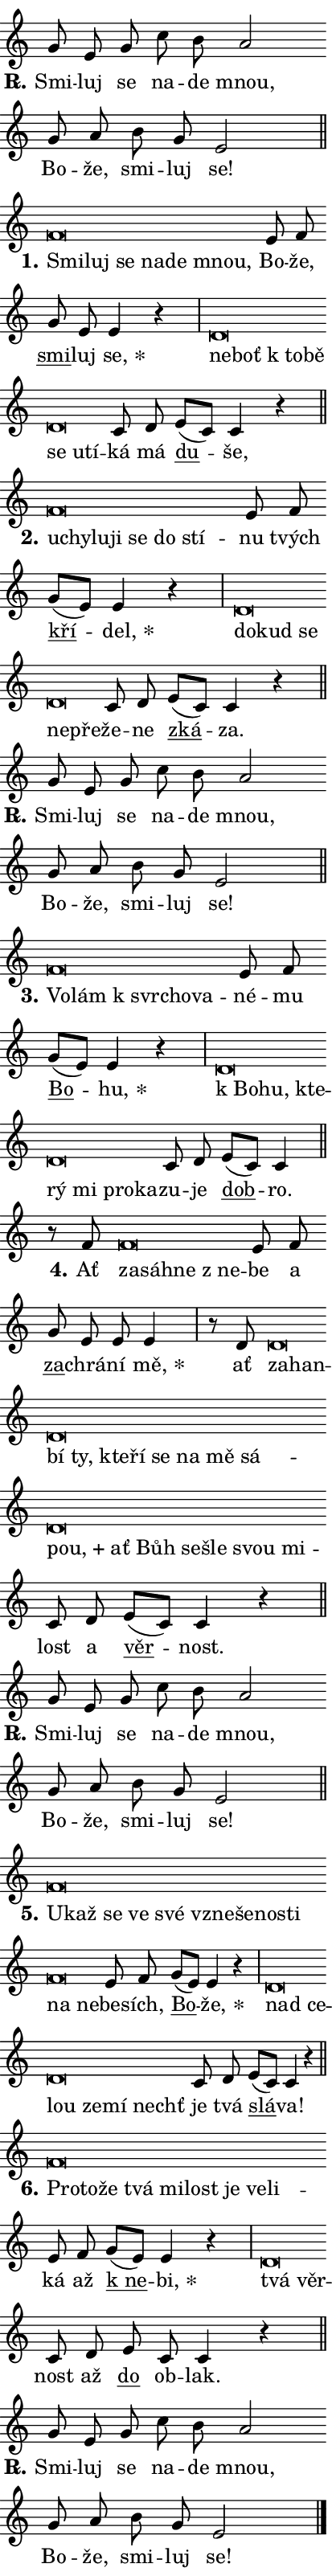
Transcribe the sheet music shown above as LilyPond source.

\version "2.24.0"
\header { tagline = "" }
\paper {
  indent = 0\cm
  top-margin = 0\cm
  right-margin = 0.13\cm % to fit lyric hyphens
  bottom-margin = 0\cm
  left-margin = 0\cm
  paper-width = 7\cm
  page-breaking = #ly:one-page-breaking
  system-system-spacing.basic-distance = #11
  score-system-spacing.basic-distance = #11
  ragged-last = ##f
}


%% Author: Thomas Morley
%% https://lists.gnu.org/archive/html/lilypond-user/2020-05/msg00002.html
#(define (line-position grob)
"Returns position of @var[grob} in current system:
   @code{'start}, if at first time-step
   @code{'end}, if at last time-step
   @code{'middle} otherwise
"
  (let* ((col (ly:item-get-column grob))
         (ln (ly:grob-object col 'left-neighbor))
         (rn (ly:grob-object col 'right-neighbor))
         (col-to-check-left (if (ly:grob? ln) ln col))
         (col-to-check-right (if (ly:grob? rn) rn col))
         (break-dir-left
           (and
             (ly:grob-property col-to-check-left 'non-musical #f)
             (ly:item-break-dir col-to-check-left)))
         (break-dir-right
           (and
             (ly:grob-property col-to-check-right 'non-musical #f)
             (ly:item-break-dir col-to-check-right))))
        (cond ((eqv? 1 break-dir-left) 'start)
              ((eqv? -1 break-dir-right) 'end)
              (else 'middle))))

#(define (tranparent-at-line-position vctor)
  (lambda (grob)
  "Relying on @code{line-position} select the relevant enry from @var{vctor}.
Used to determine transparency,"
    (case (line-position grob)
      ((end) (not (vector-ref vctor 0)))
      ((middle) (not (vector-ref vctor 1)))
      ((start) (not (vector-ref vctor 2))))))

noteHeadBreakVisibility =
#(define-music-function (break-visibility)(vector?)
"Makes @code{NoteHead}s transparent relying on @var{break-visibility}"
#{
  \override NoteHead.transparent =
    #(tranparent-at-line-position break-visibility)
#})

#(define delete-ledgers-for-transparent-note-heads
  (lambda (grob)
    "Reads whether a @code{NoteHead} is transparent.
If so this @code{NoteHead} is removed from @code{'note-heads} from
@var{grob}, which is supposed to be @code{LedgerLineSpanner}.
As a result ledgers are not printed for this @code{NoteHead}"
    (let* ((nhds-array (ly:grob-object grob 'note-heads))
           (nhds-list
             (if (ly:grob-array? nhds-array)
                 (ly:grob-array->list nhds-array)
                 '()))
           ;; Relies on the transparent-property being done before
           ;; Staff.LedgerLineSpanner.after-line-breaking is executed.
           ;; This is fragile ...
           (to-keep
             (remove
               (lambda (nhd)
                 (ly:grob-property nhd 'transparent #f))
               nhds-list)))
      ;; TODO find a better method to iterate over grob-arrays, similiar
      ;; to filter/remove etc for lists
      ;; For now rebuilt from scratch
      (set! (ly:grob-object grob 'note-heads)  '())
      (for-each
        (lambda (nhd)
          (ly:pointer-group-interface::add-grob grob 'note-heads nhd))
        to-keep))))

squashNotes = {
  \override NoteHead.X-extent = #'(-0.2 . 0.2)
  \override NoteHead.Y-extent = #'(-0.75 . 0)
  \override NoteHead.stencil =
    #(lambda (grob)
       (let ((pos (ly:grob-property grob 'staff-position)))
         (begin
           (if (< pos -7) (display "ERROR: Lower brevis then expected\n") (display "OK: Expected brevis position\n"))
           (if (<= pos -6) ly:text-interface::print ly:note-head::print))))
}
unSquashNotes = {
  \revert NoteHead.X-extent
  \revert NoteHead.Y-extent
  \revert NoteHead.stencil
}

hideNotes = \noteHeadBreakVisibility #begin-of-line-visible
unHideNotes = \noteHeadBreakVisibility #all-visible

% work-around for resetting accidentals
% https://lilypond.org/doc/v2.23/Documentation/notation/displaying-rhythms#unmetered-music
cadenzaMeasure = {
  \cadenzaOff
  \partial 1024 s1024
  \cadenzaOn
}

#(define-markup-command (accent layout props text) (markup?)
  "Underline accented syllable"
  (interpret-markup layout props
    #{\markup \override #'(offset . 4.3) \underline { #text }#}))

responsum = \markup \concat {
  "R" \hspace #-1.05 \path #0.1 #'((moveto 0 0.07) (lineto 0.9 0.8)) \hspace #0.05 "."
}

spaceSize = #0.6828661417322834 % exact space size for TeX Gyre Schola

\layout {
  \context {
    \Staff
    \remove "Time_signature_engraver"
    \override LedgerLineSpanner.after-line-breaking = #delete-ledgers-for-transparent-note-heads
  }
  \context {
    \Lyrics {
      \override LyricSpace.minimum-distance = \spaceSize
      \override LyricText.font-name = #"TeX Gyre Schola"
      \override LyricText.font-size = 1
      \override StanzaNumber.font-name = #"TeX Gyre Schola Bold"
      \override StanzaNumber.font-size = 1
    }
  }
  \context {
    \Score 
    \override NoteHead.text =
      #(lambda (grob) 
        (let ((pos (ly:grob-property grob 'staff-position)))
          #{\markup {
            \combine
              \halign #-0.55 \raise #(if (= pos -6) 0 0.5) \override #'(thickness . 2) \draw-line #'(3.2 . 0)
              \musicglyph "noteheads.sM1"
          }#}))
  }
}

% magnetic-lyrics.ily
%
%   written by
%     Jean Abou Samra <jean@abou-samra.fr>
%     Werner Lemberg <wl@gnu.org>
%
%   adapted by
%     Jiri Hon <jiri.hon@gmail.com>
%
% Version 2022-Apr-15

% https://www.mail-archive.com/lilypond-user@gnu.org/msg149350.html

#(define (Left_hyphen_pointer_engraver context)
   "Collect syllable-hyphen-syllable occurrences in lyrics and store
them in properties.  This engraver only looks to the left.  For
example, if the lyrics input is @code{foo -- bar}, it does the
following.

@itemize @bullet
@item
Set the @code{text} property of the @code{LyricHyphen} grob between
@q{foo} and @q{bar} to @code{foo}.

@item
Set the @code{left-hyphen} property of the @code{LyricText} grob with
text @q{foo} to the @code{LyricHyphen} grob between @q{foo} and
@q{bar}.
@end itemize

Use this auxiliary engraver in combination with the
@code{lyric-@/text::@/apply-@/magnetic-@/offset!} hook."
   (let ((hyphen #f)
         (text #f))
     (make-engraver
      (acknowledgers
       ((lyric-syllable-interface engraver grob source-engraver)
        (set! text grob)))
      (end-acknowledgers
       ((lyric-hyphen-interface engraver grob source-engraver)
        ;(when (not (grob::has-interface grob 'lyric-space-interface))
          (set! hyphen grob)));)
      ((stop-translation-timestep engraver)
       (when (and text hyphen)
         (ly:grob-set-object! text 'left-hyphen hyphen))
       (set! text #f)
       (set! hyphen #f)))))

#(define (lyric-text::apply-magnetic-offset! grob)
   "If the space between two syllables is less than the value in
property @code{LyricText@/.details@/.squash-threshold}, move the right
syllable to the left so that it gets concatenated with the left
syllable.

Use this function as a hook for
@code{LyricText@/.after-@/line-@/breaking} if the
@code{Left_@/hyphen_@/pointer_@/engraver} is active."
   (let ((hyphen (ly:grob-object grob 'left-hyphen #f)))
     (when hyphen
       (let ((left-text (ly:spanner-bound hyphen LEFT)))
         (when (grob::has-interface left-text 'lyric-syllable-interface)
           (let* ((common (ly:grob-common-refpoint grob left-text X))
                  (this-x-ext (ly:grob-extent grob common X))
                  (left-x-ext
                   (begin
                     ;; Trigger magnetism for left-text.
                     (ly:grob-property left-text 'after-line-breaking)
                     (ly:grob-extent left-text common X)))
                  ;; `delta` is the gap width between two syllables.
                  (delta (- (interval-start this-x-ext)
                            (interval-end left-x-ext)))
                  (details (ly:grob-property grob 'details))
                  (threshold (assoc-get 'squash-threshold details 0.2)))
             (when (< delta threshold)
               (let* (;; We have to manipulate the input text so that
                      ;; ligatures crossing syllable boundaries are not
                      ;; disabled.  For languages based on the Latin
                      ;; script this is essentially a beautification.
                      ;; However, for non-Western scripts it can be a
                      ;; necessity.
                      (lt (ly:grob-property left-text 'text))
                      (rt (ly:grob-property grob 'text))
                      (is-space (grob::has-interface hyphen 'lyric-space-interface))
                      (space (if is-space " " ""))
                      (extra-delta (if is-space spaceSize 0))
                      ;; Append new syllable.
                      (ltrt-space (if (and (string? lt) (string? rt))
                                (string-append lt space rt)
                                (make-concat-markup (list lt space rt))))
                      ;; Right-align `ltrt` to the right side.
                      (ltrt-space-markup (grob-interpret-markup
                               grob
                               (make-translate-markup
                                (cons (interval-length this-x-ext) 0)
                                (make-right-align-markup ltrt-space)))))
                 (begin
                   ;; Don't print `left-text`.
                   (ly:grob-set-property! left-text 'stencil #f)
                   ;; Set text and stencil (which holds all collected
                   ;; syllables so far) and shift it to the left.
                   (ly:grob-set-property! grob 'text ltrt-space)
                   (ly:grob-set-property! grob 'stencil ltrt-space-markup)
                   (ly:grob-translate-axis! grob (- (- delta extra-delta)) X))))))))))


#(define (lyric-hyphen::displace-bounds-first grob)
   ;; Make very sure this callback isn't triggered too early.
   (let ((left (ly:spanner-bound grob LEFT))
         (right (ly:spanner-bound grob RIGHT)))
     (ly:grob-property left 'after-line-breaking)
     (ly:grob-property right 'after-line-breaking)
     (ly:lyric-hyphen::print grob)))

squashThreshold = #0.4

\layout {
  \context {
    \Lyrics
    \consists #Left_hyphen_pointer_engraver
    \override LyricText.after-line-breaking =
      #lyric-text::apply-magnetic-offset!
    \override LyricHyphen.stencil = #lyric-hyphen::displace-bounds-first
    \override LyricText.details.squash-threshold = \squashThreshold
    \override LyricHyphen.minimum-distance = 0
    \override LyricHyphen.minimum-length = \squashThreshold
  }
}

squashText = \override LyricText.details.squash-threshold = 9999
unSquashText = \override LyricText.details.squash-threshold = \squashThreshold

leftText = \override LyricText.self-alignment-X = #LEFT
unLeftText = \revert LyricText.self-alignment-X

starOffset = #(lambda (grob) 
                (let ((x_offset (ly:self-alignment-interface::aligned-on-x-parent grob)))
                  (if (= x_offset 0) 0 (+ x_offset 1.2))))

star = #(define-music-function (syllable)(string?)
"Append star separator at the end of a syllable"
#{
  \once \override LyricText.X-offset = #starOffset
  \lyricmode { \markup {
    #syllable
    \override #'((font-name . "TeX Gyre Schola Bold")) \hspace #0.2 \lower #0.65 \larger "*"
  } }
#})

starAccent = #(define-music-function (syllable)(string?)
"Append star separator at the end of a syllable and make accent"
#{
  \once \override LyricText.X-offset = #starOffset
  \lyricmode { \markup {
    \accent #syllable
    \override #'((font-name . "TeX Gyre Schola Bold")) \hspace #0.2 \lower #0.65 \larger "*"
  } }
#})

breath = #(define-music-function (syllable)(string?)
"Append breathing indicator at the end of a syllable"
#{
  \lyricmode { \markup { #syllable "+" } }
#})

optionalBreath = #(define-music-function (syllable)(string?)
"Append optional breathing indicator at the end of a syllable"
#{
  \lyricmode { \markup { #syllable "(+)" } }
#})


\score {
    <<
        \new Voice = "melody" { \cadenzaOn \key c \major \relative { g'8 e g c b a2 \bar "" g8 a b g e2 \cadenzaMeasure \bar "||" \break } }
        \new Lyrics \lyricsto "melody" { \lyricmode { \set stanza = \responsum
Smi -- luj se na -- de mnou, Bo -- že, smi -- luj se! } }
    >>
    \layout {}
}

\score {
    <<
        \new Voice = "melody" { \cadenzaOn \key c \major \relative { \squashNotes f'\breve*1/16 \hideNotes \breve*1/16 \bar "" \breve*1/16 \bar "" \breve*1/16 \bar "" \breve*1/16 \breve*1/16 \bar "" \unHideNotes \unSquashNotes e8 f \bar "" g e e4 r \cadenzaMeasure \bar "|" \squashNotes d\breve*1/16 \hideNotes \breve*1/16 \bar "" \breve*1/16 \bar "" \breve*1/16 \bar "" \breve*1/16 \bar "" \breve*1/16 \breve*1/16 \bar "" \unHideNotes \unSquashNotes c8 d \bar "" e[( c)] c4 r \cadenzaMeasure \bar "||" \break } }
        \new Lyrics \lyricsto "melody" { \lyricmode { \set stanza = "1."
\leftText Smi -- \squashText luj se na -- de mnou, \unLeftText \unSquashText Bo -- že, \markup \accent smi -- luj \star se, \leftText ne -- \squashText boť "k to" -- bě se u -- tí -- \unLeftText \unSquashText ká má \markup \accent du -- še, } }
    >>
    \layout {}
}

\score {
    <<
        \new Voice = "melody" { \cadenzaOn \key c \major \relative { \squashNotes f'\breve*1/16 \hideNotes \breve*1/16 \bar "" \breve*1/16 \bar "" \breve*1/16 \bar "" \breve*1/16 \bar "" \breve*1/16 \breve*1/16 \bar "" \unHideNotes \unSquashNotes e8 f \bar "" g[( e)] e4 r \cadenzaMeasure \bar "|" \squashNotes d\breve*1/16 \hideNotes \breve*1/16 \bar "" \breve*1/16 \bar "" \breve*1/16 \breve*1/16 \bar "" \unHideNotes \unSquashNotes c8 d \bar "" e[( c)] c4 r \cadenzaMeasure \bar "||" \break } }
        \new Lyrics \lyricsto "melody" { \lyricmode { \set stanza = "2."
\leftText u -- \squashText chy -- lu -- ji se do stí -- \unLeftText \unSquashText nu tvých \markup \accent kří -- \star del, \leftText do -- \squashText kud se ne -- pře -- \unLeftText \unSquashText že -- ne \markup \accent zká -- za. } }
    >>
    \layout {}
}

\score {
    <<
        \new Voice = "melody" { \cadenzaOn \key c \major \relative { g'8 e g c b a2 \bar "" g8 a b g e2 \cadenzaMeasure \bar "||" \break } }
        \new Lyrics \lyricsto "melody" { \lyricmode { \set stanza = \responsum
Smi -- luj se na -- de mnou, Bo -- že, smi -- luj se! } }
    >>
    \layout {}
}

\score {
    <<
        \new Voice = "melody" { \cadenzaOn \key c \major \relative { \squashNotes f'\breve*1/16 \hideNotes \breve*1/16 \bar "" \breve*1/16 \bar "" \breve*1/16 \breve*1/16 \bar "" \unHideNotes \unSquashNotes e8 f \bar "" g[( e)] e4 r \cadenzaMeasure \bar "|" \squashNotes d\breve*1/16 \hideNotes \breve*1/16 \bar "" \breve*1/16 \bar "" \breve*1/16 \bar "" \breve*1/16 \bar "" \breve*1/16 \breve*1/16 \bar "" \unHideNotes \unSquashNotes c8 d \bar "" e[( c)] c4 \cadenzaMeasure \bar "||" \break } }
        \new Lyrics \lyricsto "melody" { \lyricmode { \set stanza = "3."
\leftText Vo -- \squashText lám "k svr" -- cho -- va -- \unLeftText \unSquashText né -- mu \markup \accent Bo -- \star hu, \leftText "k Bo" -- \squashText hu, kte -- rý mi pro -- ka -- \unLeftText \unSquashText zu -- je \markup \accent dob -- ro. } }
    >>
    \layout {}
}

\score {
    <<
        \new Voice = "melody" { \cadenzaOn \key c \major \relative { r8 f'8 \squashNotes f\breve*1/16 \hideNotes \breve*1/16 \bar "" \breve*1/16 \breve*1/16 \bar "" \unHideNotes \unSquashNotes e8 f \bar "" g e e e4 \cadenzaMeasure \bar "|" r8 d8 \squashNotes d\breve*1/16 \hideNotes \breve*1/16 \bar "" \breve*1/16 \bar "" \breve*1/16 \bar "" \breve*1/16 \bar "" \breve*1/16 \bar "" \breve*1/16 \bar "" \breve*1/16 \bar "" \breve*1/16 \bar "" \breve*1/16 \bar "" \breve*1/16 \bar "" \breve*1/16 \bar "" \breve*1/16 \bar "" \breve*1/16 \bar "" \breve*1/16 \bar "" \breve*1/16 \breve*1/16 \bar "" \unHideNotes \unSquashNotes c8 d \bar "" e[( c)] c4 r \cadenzaMeasure \bar "||" \break } }
        \new Lyrics \lyricsto "melody" { \lyricmode { \set stanza = "4."
Ať \leftText za -- \squashText sáh -- ne "z ne" -- \unLeftText \unSquashText be a \markup \accent za -- chrá -- ní \star mě, ať \leftText za -- \squashText han -- bí ty, kte -- ří se na mě sá -- \breath "pou," ať Bůh se -- šle svou mi -- \unLeftText \unSquashText lost a \markup \accent věr -- nost. } }
    >>
    \layout {}
}

\score {
    <<
        \new Voice = "melody" { \cadenzaOn \key c \major \relative { g'8 e g c b a2 \bar "" g8 a b g e2 \cadenzaMeasure \bar "||" \break } }
        \new Lyrics \lyricsto "melody" { \lyricmode { \set stanza = \responsum
Smi -- luj se na -- de mnou, Bo -- že, smi -- luj se! } }
    >>
    \layout {}
}

\score {
    <<
        \new Voice = "melody" { \cadenzaOn \key c \major \relative { \squashNotes f'\breve*1/16 \hideNotes \breve*1/16 \bar "" \breve*1/16 \bar "" \breve*1/16 \bar "" \breve*1/16 \bar "" \breve*1/16 \bar "" \breve*1/16 \bar "" \breve*1/16 \bar "" \breve*1/16 \bar "" \breve*1/16 \breve*1/16 \bar "" \unHideNotes \unSquashNotes e8 f \bar "" g[( e)] e4 r \cadenzaMeasure \bar "|" \squashNotes d\breve*1/16 \hideNotes \breve*1/16 \bar "" \breve*1/16 \bar "" \breve*1/16 \bar "" \breve*1/16 \breve*1/16 \bar "" \unHideNotes \unSquashNotes c8 d \bar "" e[( c)] c4 r \cadenzaMeasure \bar "||" \break } }
        \new Lyrics \lyricsto "melody" { \lyricmode { \set stanza = "5."
\leftText U -- \squashText kaž se ve své vzne -- še -- no -- sti na ne -- \unLeftText \unSquashText be -- sích, \markup \accent Bo -- \star že, \leftText nad \squashText ce -- lou ze -- mí nechť \unLeftText \unSquashText je tvá \markup \accent slá -- va! } }
    >>
    \layout {}
}

\score {
    <<
        \new Voice = "melody" { \cadenzaOn \key c \major \relative { \squashNotes f'\breve*1/16 \hideNotes \breve*1/16 \bar "" \breve*1/16 \bar "" \breve*1/16 \bar "" \breve*1/16 \bar "" \breve*1/16 \bar "" \breve*1/16 \bar "" \breve*1/16 \breve*1/16 \bar "" \unHideNotes \unSquashNotes e8 f \bar "" g[( e)] e4 r \cadenzaMeasure \bar "|" \squashNotes d\breve*1/16 \hideNotes \breve*1/16 \bar "" \unHideNotes \unSquashNotes c8 d \bar "" e c c4 r \cadenzaMeasure \bar "||" \break } }
        \new Lyrics \lyricsto "melody" { \lyricmode { \set stanza = "6."
\leftText Pro -- \squashText to -- že tvá mi -- lost je ve -- li -- \unLeftText \unSquashText ká až \markup \accent "k ne" -- \star bi, \leftText tvá \squashText věr -- \unLeftText \unSquashText nost až \markup \accent do ob -- lak. } }
    >>
    \layout {}
}

\score {
    <<
        \new Voice = "melody" { \cadenzaOn \key c \major \relative { g'8 e g c b a2 \bar "" g8 a b g e2 \cadenzaMeasure \bar "||" \break } \bar "|." }
        \new Lyrics \lyricsto "melody" { \lyricmode { \set stanza = \responsum
Smi -- luj se na -- de mnou, Bo -- že, smi -- luj se! } }
    >>
    \layout {}
}
